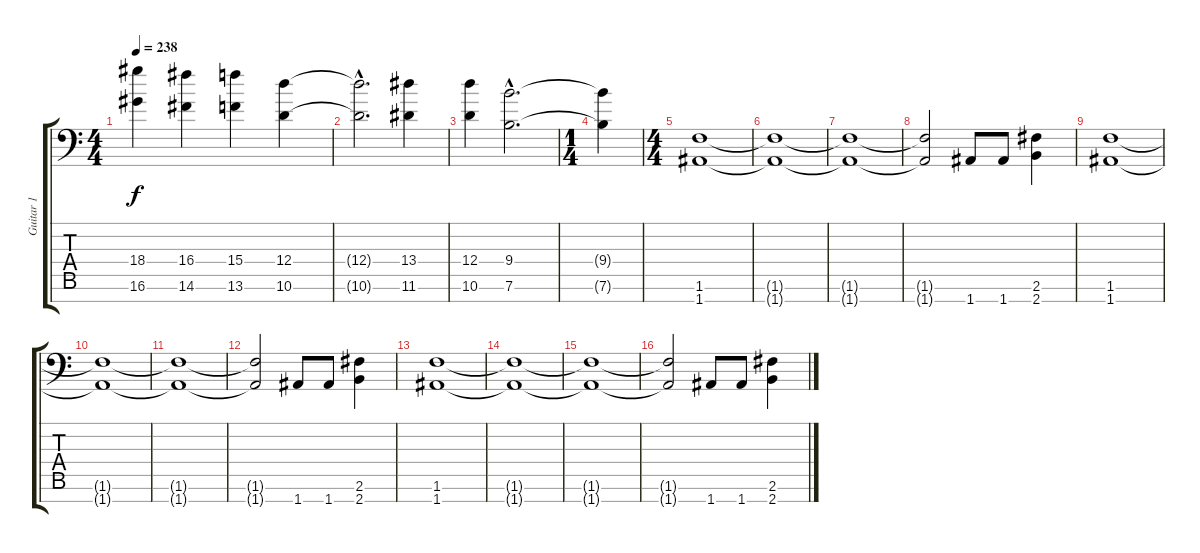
\track ("Guitar 1" "Guitar 1") {instrument distortionguitar}
\staff {score tabs}
\tuning (E4 B3 Gb3 D3 A2 E2 A1) {hide}
\ts (4 4)
\tempo 238
\clef f4
\ks c
(18.4 16.6).4{dy f} (16.4 14.6).4 (15.4 13.6).4 (12.4 10.6).4 |
(12.4{hac t} 10.6{hac t}).2{d} (13.4 11.6).4 |
(12.4 10.6).4 (9.4{hac} 7.6{hac}).2{d} |
\ts (1 4)
(9.4{t} 7.6{t}).4 |
\ts (4 4)
(1.6 1.7).1 |
(1.6{t} 1.7{t}).1 |
(1.6{t} 1.7{t}).1 |
(1.6{t} 1.7{t}).2 1.7.8 1.7.8 (2.6 2.7).4 |
(1.6 1.7).1 |
(1.6{t} 1.7{t}).1 |
(1.6{t} 1.7{t}).1 |
(1.6{t} 1.7{t}).2 1.7.8 1.7.8 (2.6 2.7).4 |
(1.6 1.7).1 |
(1.6{t} 1.7{t}).1 |
(1.6{t} 1.7{t}).1 |
(1.6{t} 1.7{t}).2 1.7.8 1.7.8 (2.6 2.7).4
